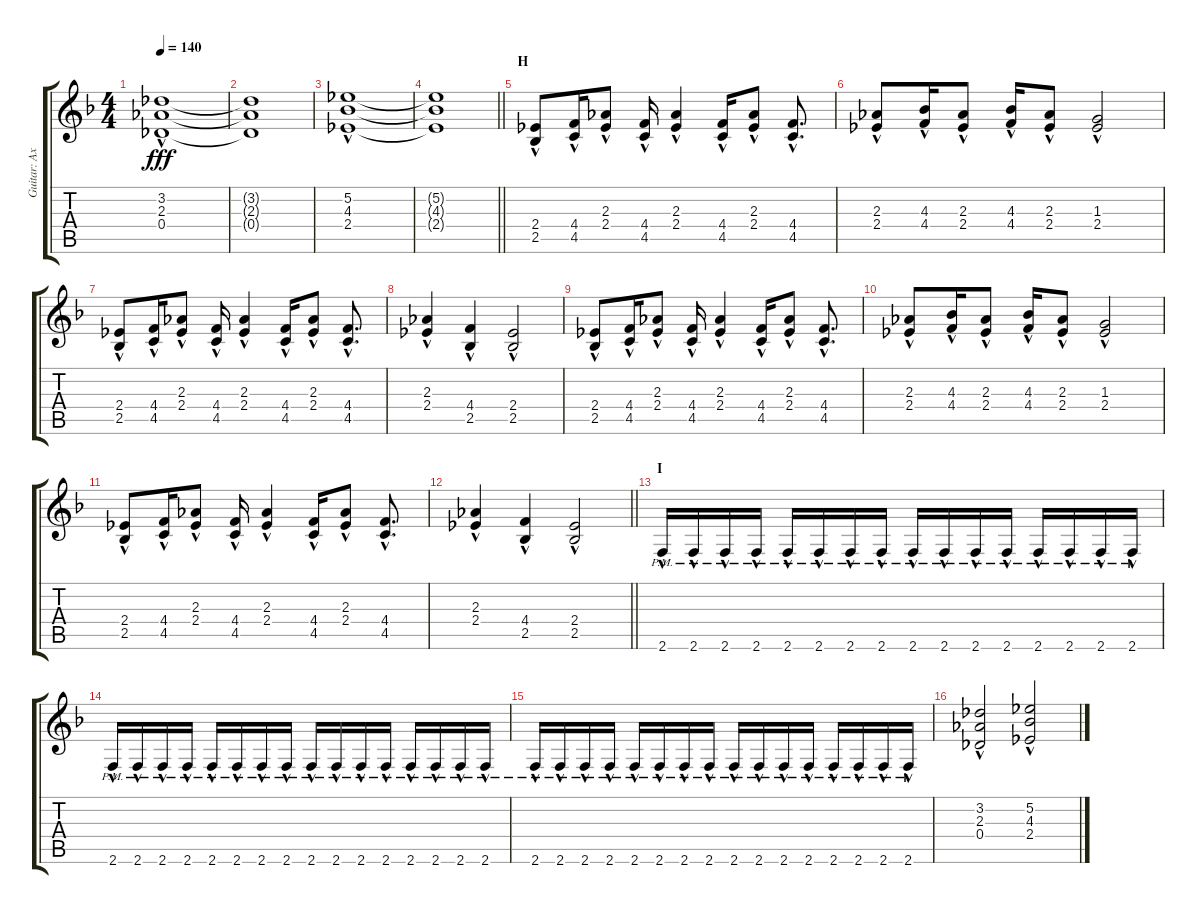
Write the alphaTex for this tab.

\track ("Guitar: Axel" "Guitar: Ax") {instrument overdrivenguitar}
\staff {score tabs}
\tuning (Eb4 Bb3 Gb3 Db3 Ab2 Eb2) {hide}
\ts (4 4)
\tempo 140
\clef g2
\ks f
(3.2{hac} 2.3{hac} 0.4{hac}).1{dy fff} |
(3.2{t} 2.3{t} 0.4{t}).1 |
(5.2{hac} 4.3{hac} 2.4{hac}).1 |
\barLineRight lightlight
(5.2{t} 4.3{t} 2.4{t}).1 |
\section ("" "H")
(2.4{hac} 2.5{hac}).8 (4.4{hac} 4.5{hac}).16 (2.3{hac} 2.4{hac}).8 (4.4{hac} 4.5{hac}).16 (2.3{hac} 2.4{hac}).4 (4.4{hac} 4.5{hac}).16 (2.3{hac} 2.4{hac}).8 (4.4{hac} 4.5{hac}).8{d} |
(2.3{hac} 2.4{hac}).8 (4.3{hac} 4.4{hac}).16 (2.3{hac} 2.4{hac}).8 (4.3{hac} 4.4{hac}).16 (2.3{hac} 2.4{hac}).8 (1.3{hac} 2.4{hac}).2 |
(2.4{hac} 2.5{hac}).8 (4.4{hac} 4.5{hac}).16 (2.3{hac} 2.4{hac}).8 (4.4{hac} 4.5{hac}).16 (2.3{hac} 2.4{hac}).4 (4.4{hac} 4.5{hac}).16 (2.3{hac} 2.4{hac}).8 (4.4{hac} 4.5{hac}).8{d} |
(2.3{hac} 2.4{hac}).4 (4.4{hac} 2.5{hac}).4 (2.4{hac} 2.5{hac}).2 |
(2.4{hac} 2.5{hac}).8 (4.4{hac} 4.5{hac}).16 (2.3{hac} 2.4{hac}).8 (4.4{hac} 4.5{hac}).16 (2.3{hac} 2.4{hac}).4 (4.4{hac} 4.5{hac}).16 (2.3{hac} 2.4{hac}).8 (4.4{hac} 4.5{hac}).8{d} |
(2.3{hac} 2.4{hac}).8 (4.3{hac} 4.4{hac}).16 (2.3{hac} 2.4{hac}).8 (4.3{hac} 4.4{hac}).16 (2.3{hac} 2.4{hac}).8 (1.3{hac} 2.4{hac}).2 |
(2.4{hac} 2.5{hac}).8 (4.4{hac} 4.5{hac}).16 (2.3{hac} 2.4{hac}).8 (4.4{hac} 4.5{hac}).16 (2.3{hac} 2.4{hac}).4 (4.4{hac} 4.5{hac}).16 (2.3{hac} 2.4{hac}).8 (4.4{hac} 4.5{hac}).8{d} |
\barLineRight lightlight
(2.3{hac} 2.4{hac}).4 (4.4{hac} 2.5{hac}).4 (2.4{hac} 2.5{hac}).2 |
\section ("" "I")
2.6{hac pm}.16 2.6{hac pm}.16 2.6{hac pm}.16 2.6{hac pm}.16 2.6{hac pm}.16 2.6{hac pm}.16 2.6{hac pm}.16 2.6{hac pm}.16 2.6{hac pm}.16 2.6{hac pm}.16 2.6{hac pm}.16 2.6{hac pm}.16 2.6{hac pm}.16 2.6{hac pm}.16 2.6{hac pm}.16 2.6{hac pm}.16 |
2.6{hac pm}.16 2.6{hac pm}.16 2.6{hac pm}.16 2.6{hac pm}.16 2.6{hac pm}.16 2.6{hac pm}.16 2.6{hac pm}.16 2.6{hac pm}.16 2.6{hac pm}.16 2.6{hac pm}.16 2.6{hac pm}.16 2.6{hac pm}.16 2.6{hac pm}.16 2.6{hac pm}.16 2.6{hac pm}.16 2.6{hac pm}.16 |
2.6{hac pm}.16 2.6{hac pm}.16 2.6{hac pm}.16 2.6{hac pm}.16 2.6{hac pm}.16 2.6{hac pm}.16 2.6{hac pm}.16 2.6{hac pm}.16 2.6{hac pm}.16 2.6{hac pm}.16 2.6{hac pm}.16 2.6{hac pm}.16 2.6{hac pm}.16 2.6{hac pm}.16 2.6{hac pm}.16 2.6{hac pm}.16 |
(3.2{hac} 2.3{hac} 0.4{hac}).2 (5.2{hac} 4.3{hac} 2.4{hac}).2
